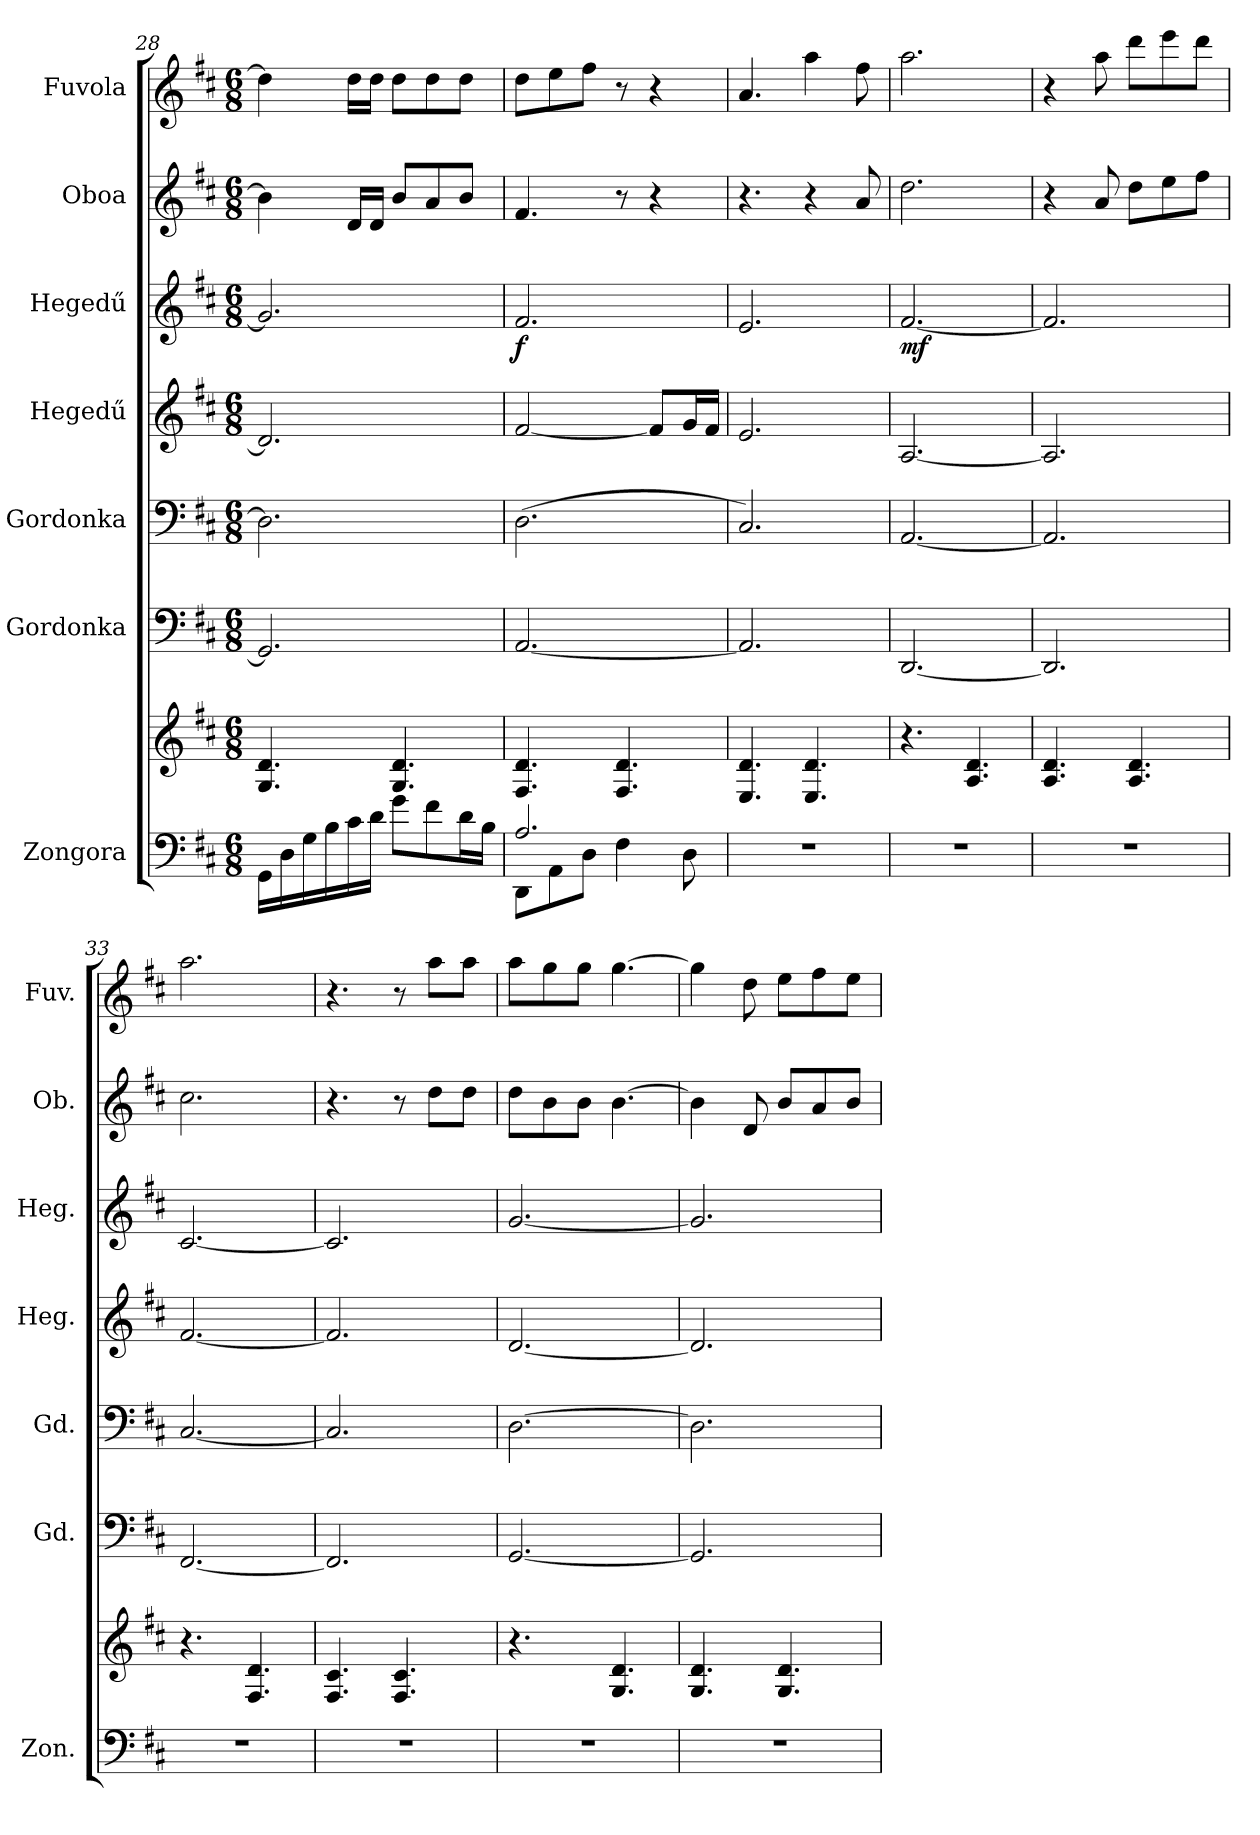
**kern	**kern	**kern	**kern	**kern	**kern	**dynam	**kern	**kern
*part7	*part7	*part6	*part5	*part4	*part3	*part3	*part2	*part1
*staff8	*staff7	*staff6	*staff5	*staff4	*staff3	*staff3	*staff2	*staff1
*I"Zongora	*	*I"Gordonka	*I"Gordonka	*I"Hegedű	*I"Hegedű	*	*I"Oboa	*I"Fuvola
*I'Zon.	*	*I'Gd.	*I'Gd.	*I'Heg.	*I'Heg.	*	*I'Ob.	*I'Fuv.
!!LO:PB:g=z
*clefF4	*clefG2	*clefF4	*clefF4	*clefG2	*clefG2	*	*clefG2	*clefG2
*k[f#c#]	*k[f#c#]	*k[f#c#]	*k[f#c#]	*k[f#c#]	*k[f#c#]	*	*k[f#c#]	*k[f#c#]
*M6/8	*M6/8	*M6/8	*M6/8	*M6/8	*M6/8	*	*M6/8	*M6/8
=28	=28	=28	=28	=28	=28	=28	=28	=28
16GG\LL	4.G/ 4.d/	2.GG/]	2.D\]	2.d/]	2.g/]	.	4b\]	4dd\]
16D\	.	.	.	.	.	.	.	.
16G\	.	.	.	.	.	.	.	.
16B\	.	.	.	.	.	.	.	.
16c#\	.	.	.	.	.	.	16d/LL	16dd\LL
16d\JJ	.	.	.	.	.	.	16d/JJ	16dd\JJ
8g\L	4.G/ 4.d/	.	.	.	.	.	8b/L	8dd\L
8f#\	.	.	.	.	.	.	8a/	8dd\
16d\L	.	.	.	.	.	.	8b/J	8dd\J
16B\JJ	.	.	.	.	.	.	.	.
=29	=29	=29	=29	=29	=29	=29	=29	=29
*^	*	*	*	*	*	*	*	*
!	!	!	!	!	!	!	!LO:DY:b	!	!
2.A/	8DD\L	4.F#/ 4.d/	[2.AA/	(2.D\	[2f#/	2.f#/	f	4.f#/	8dd\L
.	8AA\	.	.	.	.	.	.	.	8ee\
.	8D\J	.	.	.	.	.	.	.	8ff#\J
.	4F#\	4.F#/ 4.d/	.	.	.	.	.	8r	8r
.	.	.	.	.	8f#/L]	.	.	4r	4r
.	8D\	.	.	.	16g/L	.	.	.	.
.	.	.	.	.	16f#/JJ	.	.	.	.
*v	*v	*	*	*	*	*	*	*	*
=30	=30	=30	=30	=30	=30	=30	=30	=30
2.r	4.E/ 4.d/	2.AA/]	2.C#/)	2.e/	2.e/	.	4.r	4.a/
.	4.E/ 4.d/	.	.	.	.	.	4r	4aa\
.	.	.	.	.	.	.	8a/	8ff#\
=31	=31	=31	=31	=31	=31	=31	=31	=31
!	!	!	!	!	!	!LO:DY:b	!	!
2.r	4.r	[2.DD/	[2.AA/	[2.A/	[2.f#/	mf	2.dd\	2.aa\
.	4.A/ 4.d/	.	.	.	.	.	.	.
=32	=32	=32	=32	=32	=32	=32	=32	=32
2.r	4.A/ 4.d/	2.DD/]	2.AA/]	2.A/]	2.f#/]	.	4r	4r
.	.	.	.	.	.	.	8a/	8aa\
.	4.A/ 4.d/	.	.	.	.	.	8dd\L	8ddd\L
.	.	.	.	.	.	.	8ee\	8eee\
.	.	.	.	.	.	.	8ff#\J	8ddd\J
=33	=33	=33	=33	=33	=33	=33	=33	=33
2.r	4.r	[2.FF#/	[2.C#/	[2.f#/	[2.c#/	.	2.cc#\	2.aa\
.	4.F#/ 4.d/	.	.	.	.	.	.	.
!!LO:PB:g=z
=34	=34	=34	=34	=34	=34	=34	=34	=34
2.r	4.F#/ 4.c#/	2.FF#/]	2.C#/]	2.f#/]	2.c#/]	.	4.r	4.r
.	4.F#/ 4.c#/	.	.	.	.	.	8r	8r
.	.	.	.	.	.	.	8dd\L	8aa\L
.	.	.	.	.	.	.	8dd\J	8aa\J
=35	=35	=35	=35	=35	=35	=35	=35	=35
2.r	4.r	[2.GG/	[2.D\	[2.d/	[2.g/	.	8dd\L	8aa\L
.	.	.	.	.	.	.	8b\	8gg\
.	.	.	.	.	.	.	8b\J	8gg\J
.	4.G/ 4.d/	.	.	.	.	.	[4.b\	[4.gg\
=36	=36	=36	=36	=36	=36	=36	=36	=36
2.r	4.G/ 4.d/	2.GG/]	2.D\]	2.d/]	2.g/]	.	4b\]	4gg\]
.	.	.	.	.	.	.	8d/	8dd\
.	4.G/ 4.d/	.	.	.	.	.	8b/L	8ee\L
.	.	.	.	.	.	.	8a/	8ff#\
.	.	.	.	.	.	.	8b/J	8ee\J
=	=	=	=	=	=	=	=	=
*-	*-	*-	*-	*-	*-	*-	*-	*-
